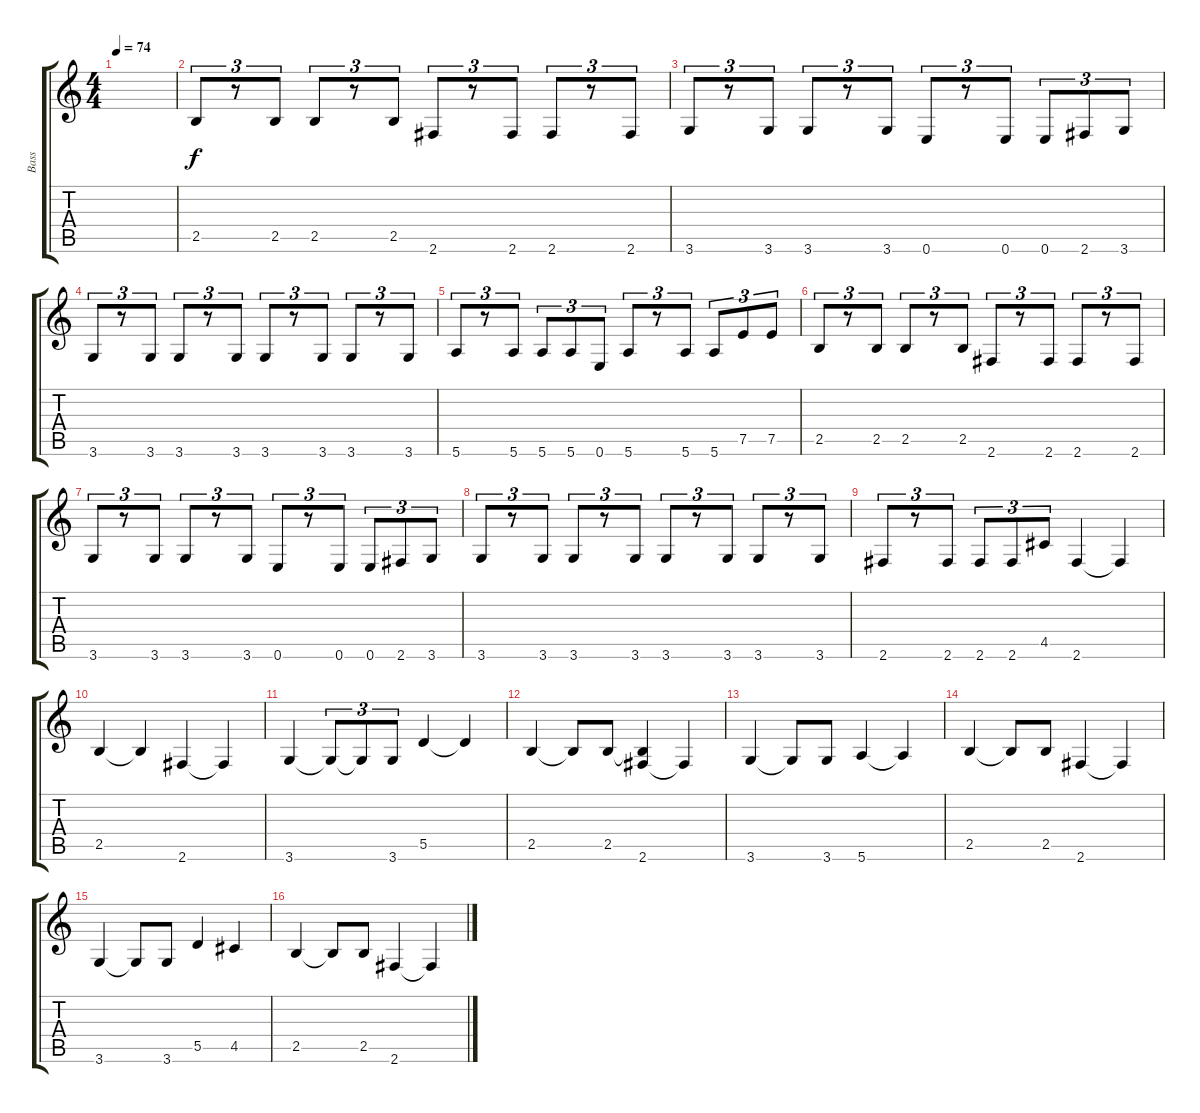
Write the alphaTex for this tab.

\track ("Bass" "Bass") {instrument electricbassfinger}
\staff {score tabs}
\tuning (E4 B3 G3 D3 A2 E2) {hide}
\ts (4 4)
\tempo 74
\clef g2
\ks c
|
2.5.8{tu (3 2)} r.8{tu (3 2)} 2.5.8{tu (3 2)} 2.5.8{tu (3 2)} r.8{tu (3 2)} 2.5.8{tu (3 2)} 2.6.8{tu (3 2)} r.8{tu (3 2)} 2.6.8{tu (3 2)} 2.6.8{tu (3 2)} r.8{tu (3 2)} 2.6.8{tu (3 2)} |
3.6.8{tu (3 2)} r.8{tu (3 2)} 3.6.8{tu (3 2)} 3.6.8{tu (3 2)} r.8{tu (3 2)} 3.6.8{tu (3 2)} 0.6.8{tu (3 2)} r.8{tu (3 2)} 0.6.8{tu (3 2)} 0.6.8{tu (3 2)} 2.6.8{tu (3 2)} 3.6.8{tu (3 2)} |
3.6.8{tu (3 2) txt ""} r.8{tu (3 2)} 3.6.8{tu (3 2)} 3.6.8{tu (3 2)} r.8{tu (3 2)} 3.6.8{tu (3 2)} 3.6.8{tu (3 2)} r.8{tu (3 2)} 3.6.8{tu (3 2)} 3.6.8{tu (3 2)} r.8{tu (3 2)} 3.6.8{tu (3 2)} |
5.6.8{tu (3 2)} r.8{tu (3 2)} 5.6.8{tu (3 2)} 5.6.8{tu (3 2)} 5.6.8{tu (3 2)} 0.6.8{tu (3 2)} 5.6.8{tu (3 2)} r.8{tu (3 2)} 5.6.8{tu (3 2)} 5.6.8{tu (3 2)} 7.5.8{tu (3 2)} 7.5.8{tu (3 2)} |
2.5.8{tu (3 2)} r.8{tu (3 2)} 2.5.8{tu (3 2)} 2.5.8{tu (3 2)} r.8{tu (3 2)} 2.5.8{tu (3 2)} 2.6.8{tu (3 2)} r.8{tu (3 2)} 2.6.8{tu (3 2)} 2.6.8{tu (3 2)} r.8{tu (3 2)} 2.6.8{tu (3 2)} |
3.6.8{tu (3 2)} r.8{tu (3 2)} 3.6.8{tu (3 2)} 3.6.8{tu (3 2)} r.8{tu (3 2)} 3.6.8{tu (3 2)} 0.6.8{tu (3 2)} r.8{tu (3 2)} 0.6.8{tu (3 2)} 0.6.8{tu (3 2)} 2.6.8{tu (3 2)} 3.6.8{tu (3 2)} |
3.6.8{tu (3 2)} r.8{tu (3 2)} 3.6.8{tu (3 2)} 3.6.8{tu (3 2)} r.8{tu (3 2)} 3.6.8{tu (3 2)} 3.6.8{tu (3 2)} r.8{tu (3 2)} 3.6.8{tu (3 2)} 3.6.8{tu (3 2)} r.8{tu (3 2)} 3.6.8{tu (3 2)} |
2.6.8{tu (3 2)} r.8{tu (3 2)} 2.6.8{tu (3 2)} 2.6.8{tu (3 2)} 2.6.8{tu (3 2)} 4.5.8{tu (3 2)} 2.6.4 2.6{t}.4 |
2.5.4 2.5{t}.4 2.6.4 2.6{t}.4 |
3.6.4 3.6{t}.8{tu (3 2)} 3.6{t}.8{tu (3 2)} 3.6.8{tu (3 2)} 5.5.4 5.5{t}.4 |
2.5.4 2.5{t}.8 2.5.8 (2.5{t} 2.6).4 2.6{t}.4 |
3.6.4 3.6{t}.8 3.6.8 5.6.4 5.6{t}.4 |
2.5.4 2.5{t}.8 2.5.8 2.6.4 2.6{t}.4 |
3.6.4 3.6{t}.8 3.6.8 5.5.4 4.5.4 |
2.5.4 2.5{t}.8 2.5.8 2.6.4 2.6{t}.4
